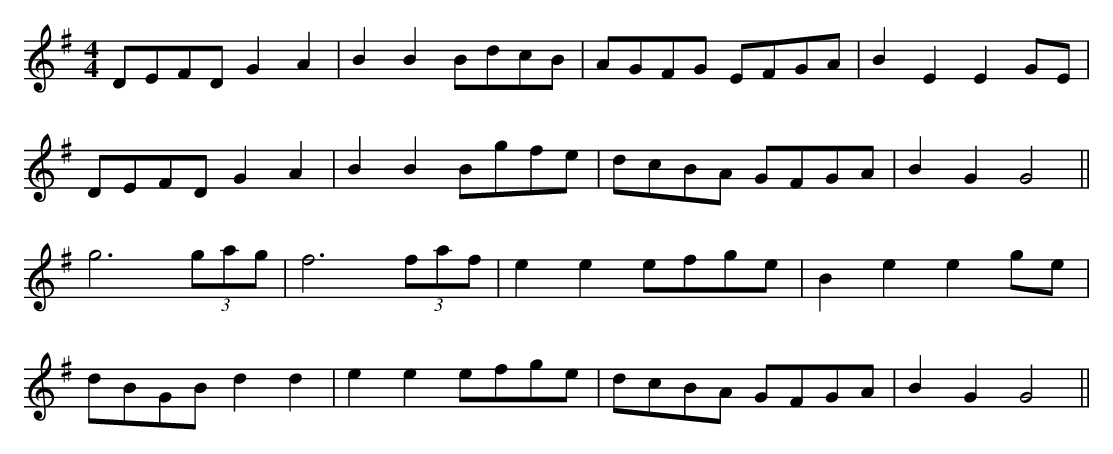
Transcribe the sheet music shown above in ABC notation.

X:1
M:4/4
K:G
DEFD G2 A2|B2 B2 BdcB|AGFG EFGA|B2 E2 E2 GE|
DEFD G2 A2|B2 B2 Bgfe|dcBA GFGA|B2 G2 G4||
g6 (3gag|f6 (3faf|e2 e2 efge|B2 e2 e2 ge|
dBGB d2 d2|e2 e2 efge|dcBA GFGA|B2 G2 G4||
